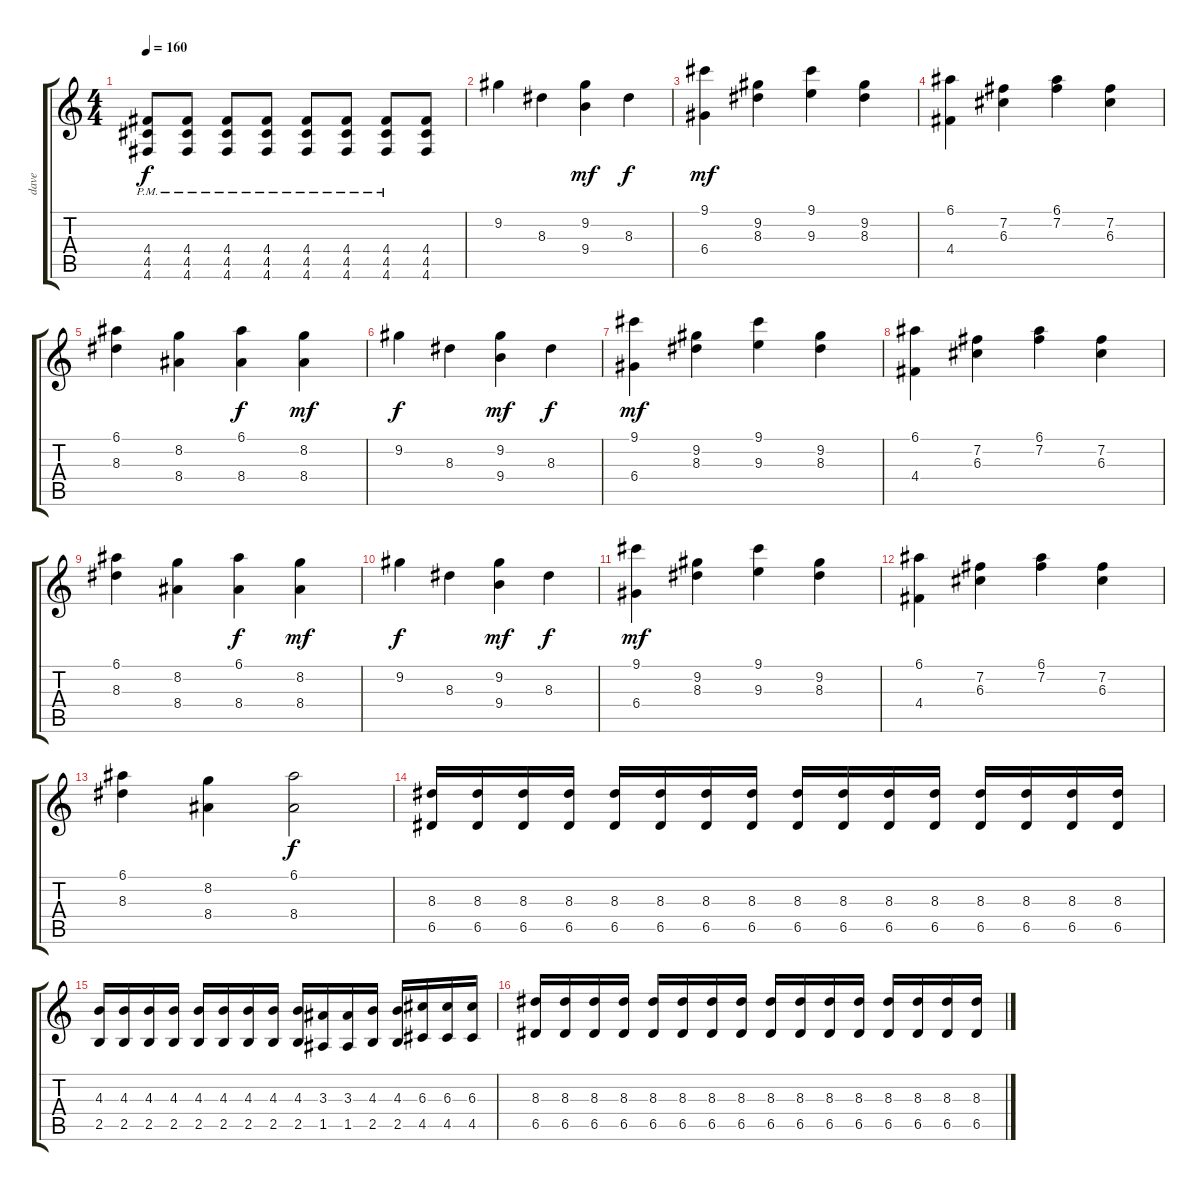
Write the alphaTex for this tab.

\track ("dave" "dave") {instrument distortionguitar}
\staff {score tabs}
\tuning (E4 B3 G3 D3 A2 D2) {hide}
\ts (4 4)
\tempo 160
\clef g2
\ks c
(4.4{pm} 4.5{pm} 4.6{pm}).8{dy f} (4.4{pm} 4.5{pm} 4.6{pm}).8 (4.4{pm} 4.5{pm} 4.6{pm}).8 (4.4{pm} 4.5{pm} 4.6{pm}).8 (4.4{pm} 4.5{pm} 4.6{pm}).8 (4.4{pm} 4.5 4.6).8 (4.4{pm} 4.5 4.6).8 (4.4 4.5 4.6).8 |
9.2.4{volume 11} 8.3.4 (9.2 9.4).4{dy mf} 8.3.4{dy f} |
(9.1 6.4).4{dy mf} (9.2 8.3).4 (9.1 9.3).4 (9.2 8.3).4 |
(6.1 4.4).4 (7.2 6.3).4 (6.1 7.2).4 (7.2 6.3).4 |
(6.1 8.3).4 (8.2 8.4).4 (6.1 8.4).4{dy f} (8.2 8.4).4{dy mf} |
9.2.4{dy f volume 11} 8.3.4 (9.2 9.4).4{dy mf} 8.3.4{dy f} |
(9.1 6.4).4{dy mf} (9.2 8.3).4 (9.1 9.3).4 (9.2 8.3).4 |
(6.1 4.4).4 (7.2 6.3).4 (6.1 7.2).4 (7.2 6.3).4 |
(6.1 8.3).4 (8.2 8.4).4 (6.1 8.4).4{dy f} (8.2 8.4).4{dy mf} |
9.2.4{dy f volume 11} 8.3.4 (9.2 9.4).4{dy mf} 8.3.4{dy f} |
(9.1 6.4).4{dy mf} (9.2 8.3).4 (9.1 9.3).4 (9.2 8.3).4 |
(6.1 4.4).4 (7.2 6.3).4 (6.1 7.2).4 (7.2 6.3).4 |
(6.1 8.3).4 (8.2 8.4).4 (6.1 8.4).2{dy f} |
(8.3 6.5).16 (8.3 6.5).16 (8.3 6.5).16 (8.3 6.5).16 (8.3 6.5).16 (8.3 6.5).16 (8.3 6.5).16 (8.3 6.5).16 (8.3 6.5).16 (8.3 6.5).16 (8.3 6.5).16 (8.3 6.5).16 (8.3 6.5).16 (8.3 6.5).16 (8.3 6.5).16 (8.3 6.5).16 |
(4.3 2.5).16 (4.3 2.5).16 (4.3 2.5).16 (4.3 2.5).16 (4.3 2.5).16 (4.3 2.5).16 (4.3 2.5).16 (4.3 2.5).16 (4.3 2.5).16 (3.3 1.5).16 (3.3 1.5).16 (4.3 2.5).16 (4.3 2.5).16 (6.3 4.5).16 (6.3 4.5).16 (6.3 4.5).16 |
(8.3 6.5).16 (8.3 6.5).16 (8.3 6.5).16 (8.3 6.5).16 (8.3 6.5).16 (8.3 6.5).16 (8.3 6.5).16 (8.3 6.5).16 (8.3 6.5).16 (8.3 6.5).16 (8.3 6.5).16 (8.3 6.5).16 (8.3 6.5).16 (8.3 6.5).16 (8.3 6.5).16 (8.3 6.5).16
